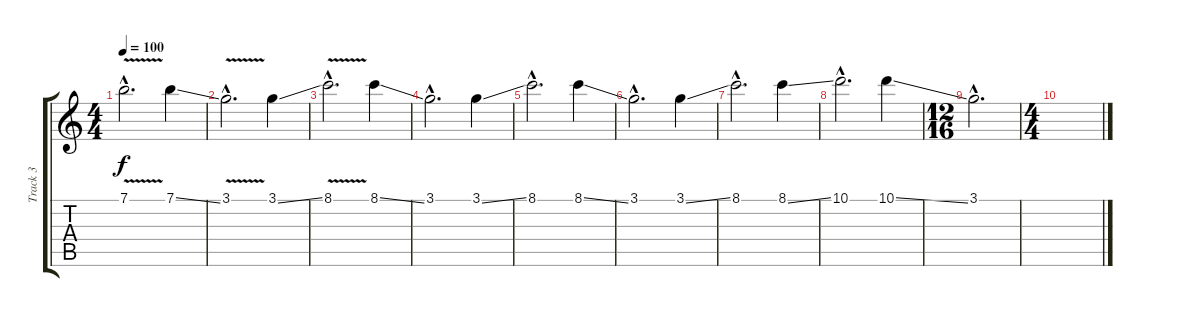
\track ("Track 3" "Track 3") {instrument distortionguitar}
\staff {score tabs}
\tuning (E4 B3 G3 D3 A2 E2) {hide}
\ts (4 4)
\tempo 100
\clef g2
\ks c
7.1{v hac}.2{d dy f} 7.1{ss}.4 |
3.1{v hac}.2{d} 3.1{ss}.4 |
8.1{v hac}.2{d} 8.1{ss}.4 |
3.1{hac}.2{d} 3.1{ss}.4 |
8.1{hac}.2{d} 8.1{ss}.4 |
3.1{hac}.2{d} 3.1{ss}.4 |
8.1{hac}.2{d} 8.1{ss}.4 |
10.1{hac}.2{d} 10.1{ss}.4 |
\ts (12 16)
3.1{hac}.2{d} |
\ts (4 4)
